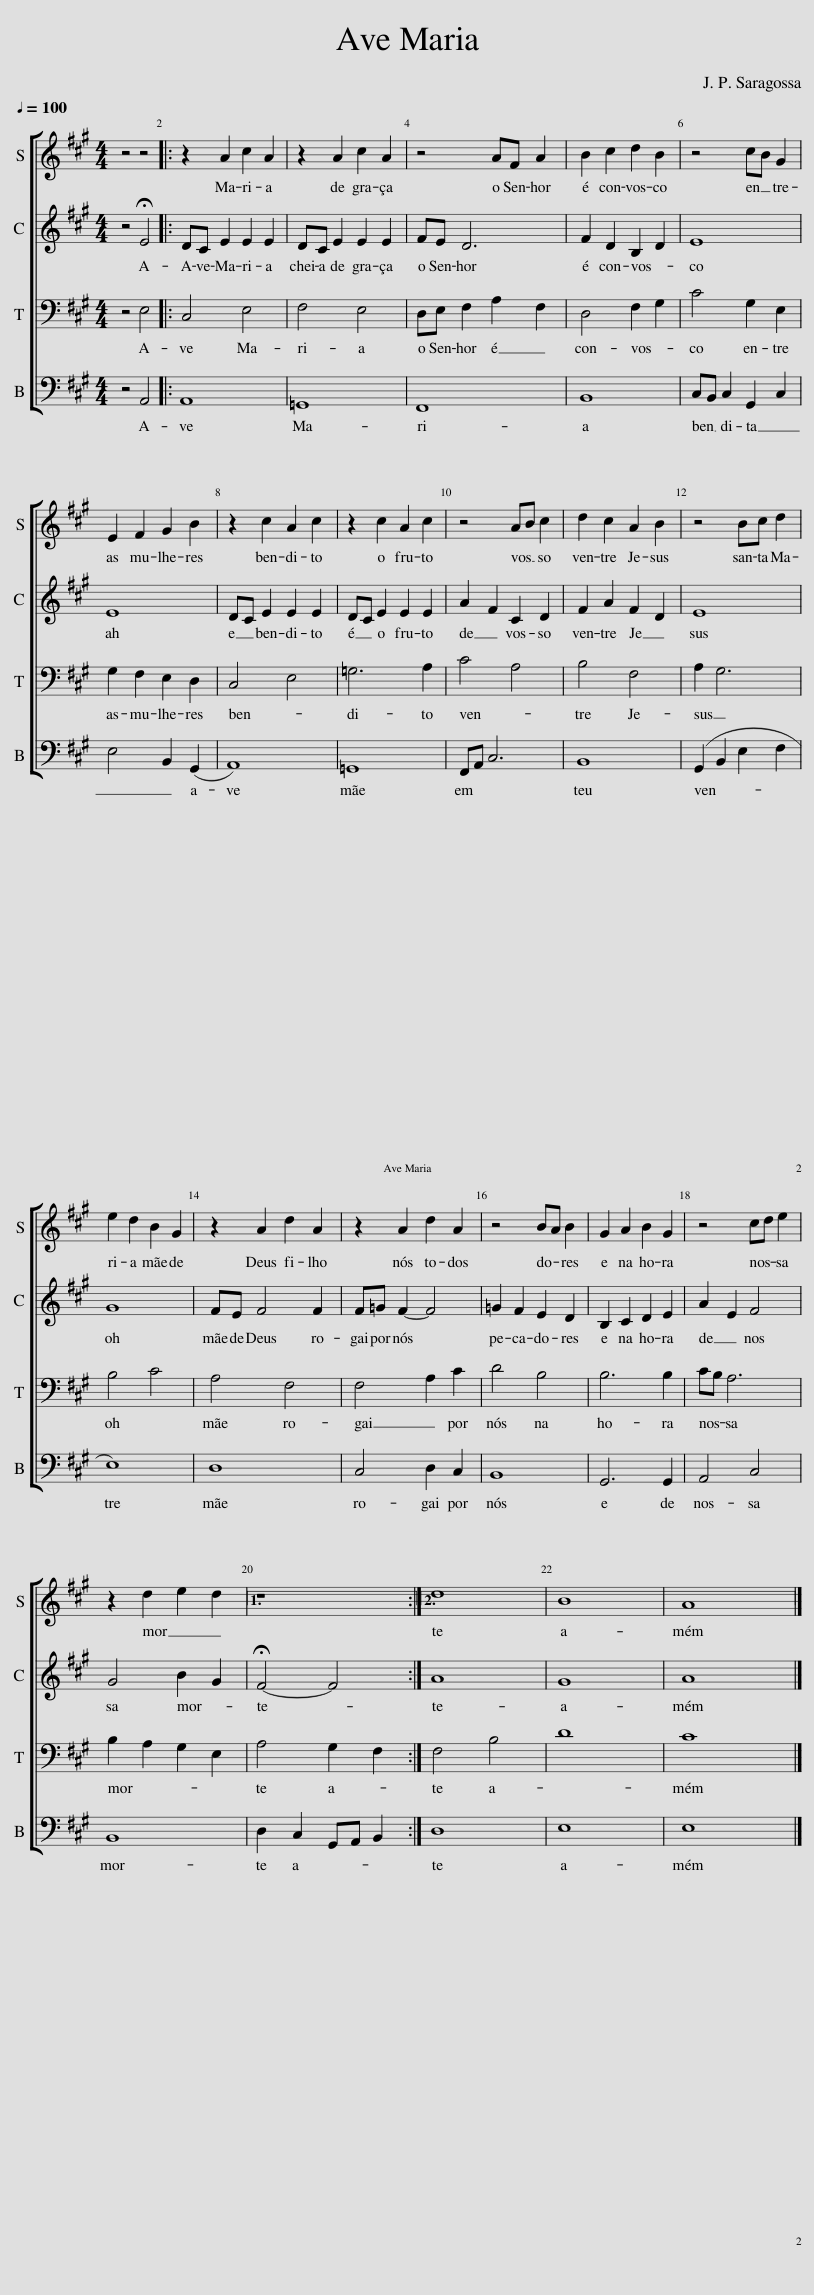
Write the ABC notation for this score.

X:1
%%score [ 1 2 3 4 ]
L:1/8
M:4/4
I:linebreak $
K:A
V:1 treble
V:2 treble
V:3 bass
V:4 bass
V:1
 z4 z4 |:[Q:1/4=100] z2 A2 c2 A2 | z2 A2 c2 A2 | z4 AF A2 | B2 c2 d2 B2 | %5
 z4 cB G2 |$ E2 F2 G2 B2 | z2 c2 A2 c2 | z2 c2 A2 c2 | z4 AB c2 | %10
 d2 c2 A2 B2 | z4 Bc d2 |$ e2 d2 B2 G2 | z2 A2 d2 A2 | z2 A2 d2 A2 | %15
 z4 BA B2 | G2 A2 B2 G2 | z4 cd e2 |$ z2 d2 e2 d2 |1 z8 :|2 %20
 d8 | B8 | A8 |] %23
V:2
 z4 !fermata!E4 |: DC E2 E2 E2 | DC E2 E2 E2 | FE D6 | F2 D2 B,2 D2 | %5
 E8 |$ E8 | DC E2 E2 E2 | DC E2 E2 E2 | A2 F2 C2 D2 | %10
 F2 A2 F2 D2 | E8 |$ G8 | FE F4 F2 | F=G F2- F4 | %15
 =G2 F2 E2 D2 | B,2 C2 D2 E2 | A2 E2 F4 |$ G4 B2 G2 |1 !fermata!F4- F4 :|2 %20
 A8 | G8 | A8 |] %23
V:3
 z4 E,4 |: C,4 E,4 | F,4 E,4 | D,E, F,2 A,2 F,2 | D,4 F,2 G,2 | %5
 C4 G,2 E,2 |$ G,2 F,2 E,2 D,2 | C,4 E,4 | =G,6 A,2 | C4 A,4 | %10
 B,4 F,4 | A,2 G,6 |$ B,4 C4 | A,4 F,4 | F,4 A,2 C2 | %15
 D4 B,4 | B,6 B,2 | CB, A,6 |$ B,2 A,2 G,2 E,2 |1 A,4 G,2 F,2 :|2 %20
 F,4 B,4 | D8 | C8 |] %23
V:4
 z4 A,,4 |: A,,8 | =G,,8 | F,,8 | B,,8 | %5
 C,B,, C,2 G,,2 C,2 |$ E,4 B,,2 (G,,2 | A,,8) | =G,,8 | F,,A,, C,6 | %10
 B,,8 | (G,,2 B,,2 E,2 F,2 |$ E,8) | D,8 | C,4 D,2 C,2 | %15
 B,,8 | G,,6 G,,2 | A,,4 C,4 |$ B,,8 |1 D,2 C,2 G,,A,, B,,2 :|2 %20
 D,8 | E,8 | E,8 |] %23
